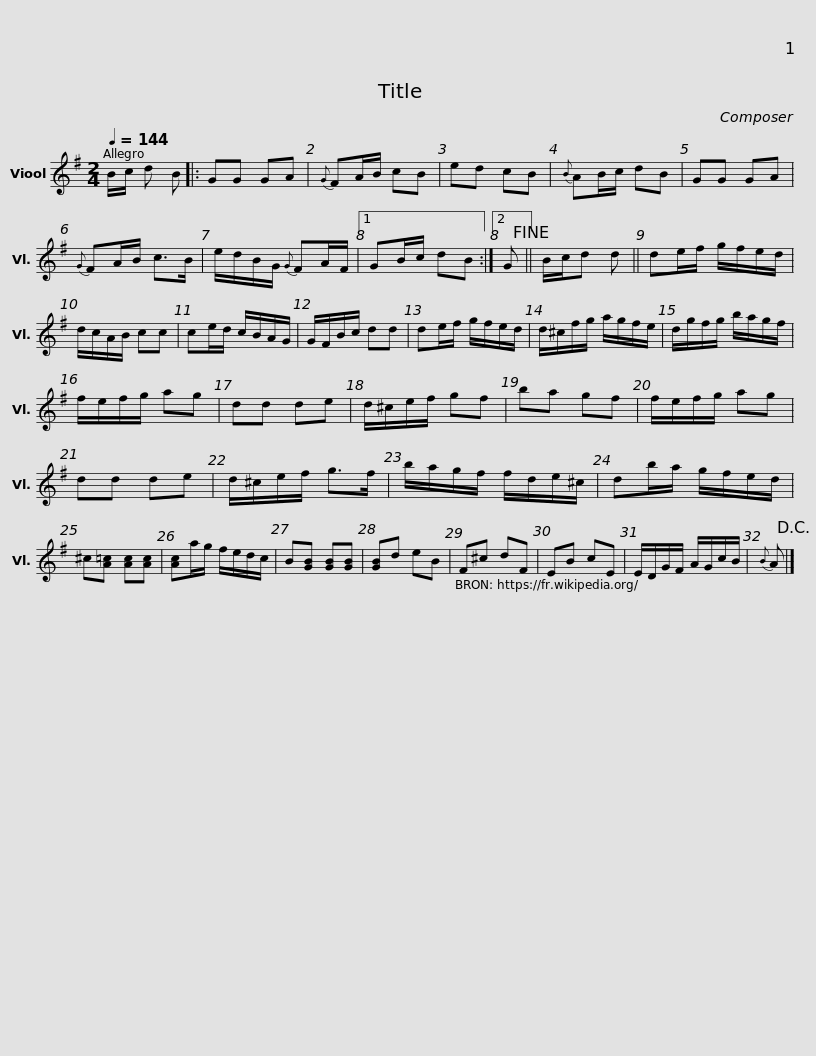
X:1
L:1/8
Q:1/4=144
M:2/4
I:linebreak $
K:G
V:1 treble
V:1
 B/c/ d B |: GG GA |{G} FA/B/ cB | ed cB |{B} AB/c/ dB |$ %5
 GG GA |{G} FA/B/ c>B | e/d/B/G/{G} FA/F/ |1 GB/c/ dB :|2 G!fine! || %10
 B/c/d d ||$ de/f/ g/f/e/d/ | d/c/A/B/ cc | ce/d/ c/B/A/G/ | G/F/B/c/ dd |$ %15
 de/f/ g/f/e/d/ | d/^c/f/g/ a/g/f/e/ | d/g/f/g/ b/a/g/f/ | f/e/f/g/ ag |$ dd de | %20
 d/^c/e/f/ gf | ba gf | f/e/f/g/ ag |$ dd de | d/^c/e/f/ g>f | %25
 b/a/g/f/ f/d/e/^c/ | db/a/ g/f/e/d/ |$ ^c[A=c] [Ac][Ac] | [Ac]a/g/ f/e/d/c/ | B[GB] [GB][GB] | %30
 [GB]d eB |$ F^c dF | EB cE | E/D/G/F/ A/G/c/B/ |{B} A!D.C.! |] %35
